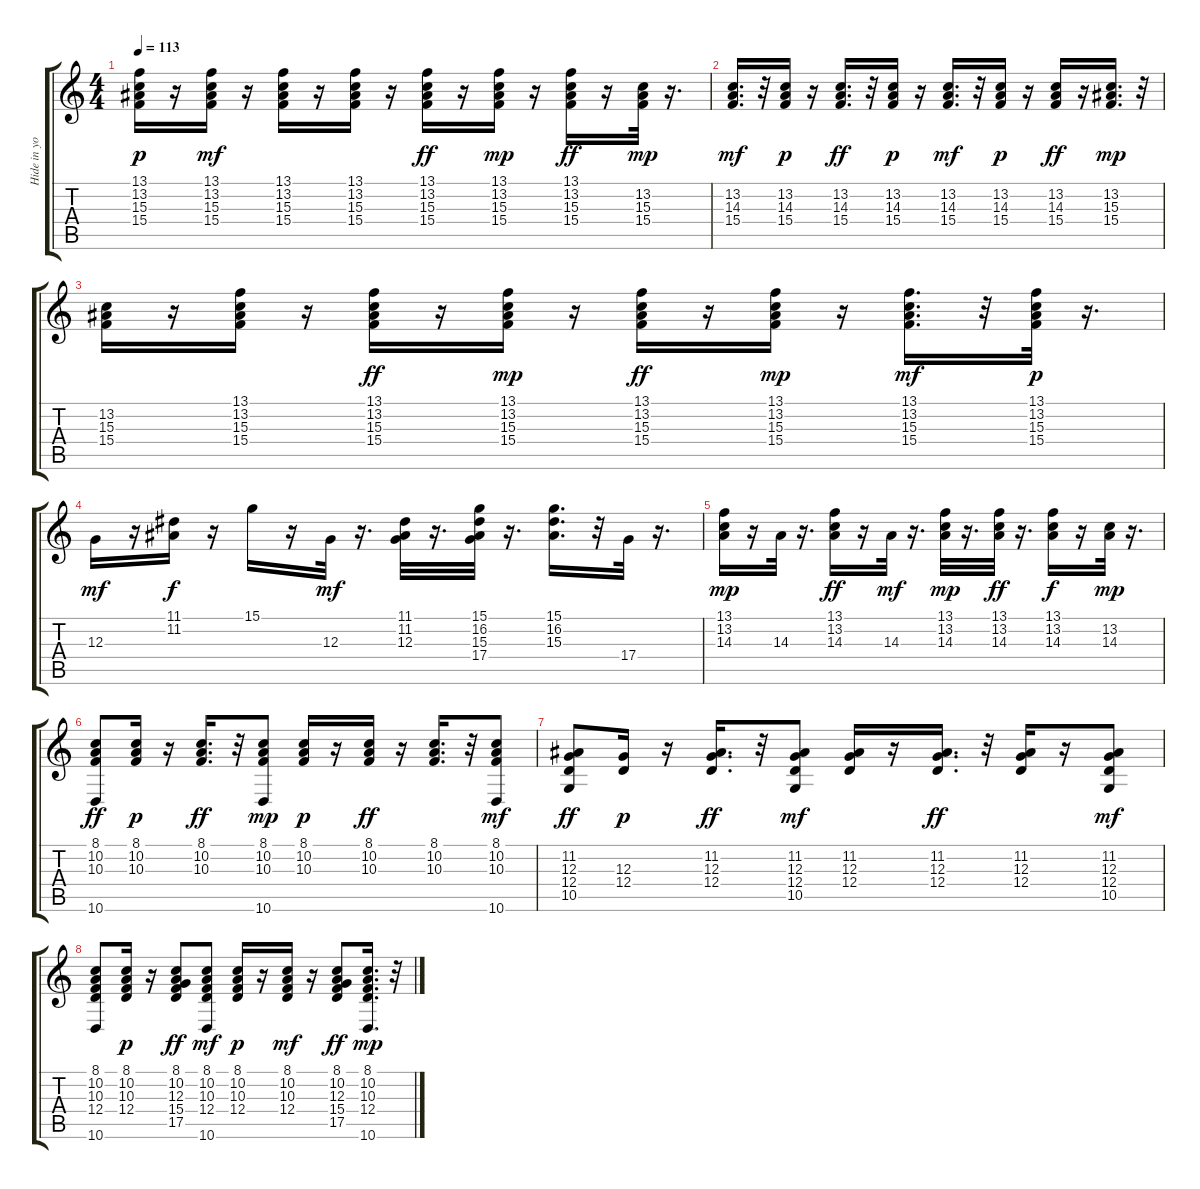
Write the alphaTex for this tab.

\track ("Hide in your shell" "Hide in yo") {instrument electricpiano2}
\staff {score tabs}
\tuning (E4 B3 G3 D3 A2 E2) {hide}
\ts (4 4)
\tempo 113
\clef g2
\ks c
(13.1 13.2 15.3 15.4).16{dy p} r.16 (13.1 13.2 15.3 15.4).16{dy mf} r.16 (13.1 13.2 15.3 15.4).16 r.16 (13.1 13.2 15.3 15.4).16 r.16 (13.1 13.2 15.3 15.4).16{dy ff} r.16 (13.1 13.2 15.3 15.4).16{dy mp} r.16 (13.1 13.2 15.3 15.4).16{dy ff} r.16 (13.2 15.3 15.4).32{dy mp} r.16{d} |
(13.2 14.3 15.4).16{d dy mf} r.32 (13.2 14.3 15.4).16{dy p} r.16 (13.2 14.3 15.4).16{d dy ff} r.32 (13.2 14.3 15.4).16{dy p} r.16 (13.2 14.3 15.4).16{d dy mf} r.32 (13.2 14.3 15.4).16{dy p} r.16 (13.2 14.3 15.4).16{dy ff} r.16 (13.2 15.3 15.4).16{d dy mp} r.32 |
(13.2 15.3 15.4).16 r.16 (13.1 13.2 15.3 15.4).16 r.16 (13.1 13.2 15.3 15.4).16{dy ff} r.16 (13.1 13.2 15.3 15.4).16{dy mp} r.16 (13.1 13.2 15.3 15.4).16{dy ff} r.16 (13.1 13.2 15.3 15.4).16{dy mp} r.16 (13.1 13.2 15.3 15.4).16{d dy mf} r.32 (13.1 13.2 15.3 15.4).32{dy p} r.16{d} |
12.3.16{dy mf} r.16 (11.1 11.2).16{dy f} r.16 15.1.16 r.16 12.3.32{dy mf} r.16{d} (11.1 11.2 12.3).32 r.16{d} (15.1 16.2 15.3 17.4).32 r.16{d} (15.1 16.2 15.3).16{d} r.32 17.4.32 r.16{d} |
(13.1 13.2 14.3).16{dy mp} r.16 14.3.32 r.16{d} (13.1 13.2 14.3).16{dy ff} r.16 14.3.32{dy mf} r.16{d} (13.1 13.2 14.3).32{dy mp} r.16{d} (13.1 13.2 14.3).32{dy ff} r.16{d} (13.1 13.2 14.3).16{dy f} r.16 (13.2 14.3).32{dy mp} r.16{d} |
(8.1 10.2 10.3 10.6).8{dy ff} (8.1 10.2 10.3).16{dy p} r.16 (8.1 10.2 10.3).16{d dy ff} r.32 (8.1 10.2 10.3 10.6).8{dy mp} (8.1 10.2 10.3).16{dy p} r.16 (8.1 10.2 10.3).16{dy ff} r.16 (8.1 10.2 10.3).16{d} r.32 (8.1 10.2 10.3 10.6).8{dy mf} |
(11.2 12.3 12.4 10.5).8{dy ff} (12.3 12.4).16{dy p} r.16 (11.2 12.3 12.4).16{d dy ff} r.32 (11.2 12.3 12.4 10.5).8{dy mf} (11.2 12.3 12.4).16 r.16 (11.2 12.3 12.4).16{d dy ff} r.32 (11.2 12.3 12.4).16 r.16 (11.2 12.3 12.4 10.5).8{dy mf} |
(8.1 10.2 10.3 12.4 10.6).8 (8.1 10.2 10.3 12.4).16{dy p} r.16 (8.1 10.2 12.3 15.4 17.5).8{dy ff} (8.1 10.2 10.3 12.4 10.6).8{dy mf} (8.1 10.2 10.3 12.4).16{dy p} r.16 (8.1 10.2 10.3 12.4).16{dy mf} r.16 (8.1 10.2 12.3 15.4 17.5).8{dy ff} (8.1 10.2 10.3 12.4 10.6).16{d dy mp} r.32
